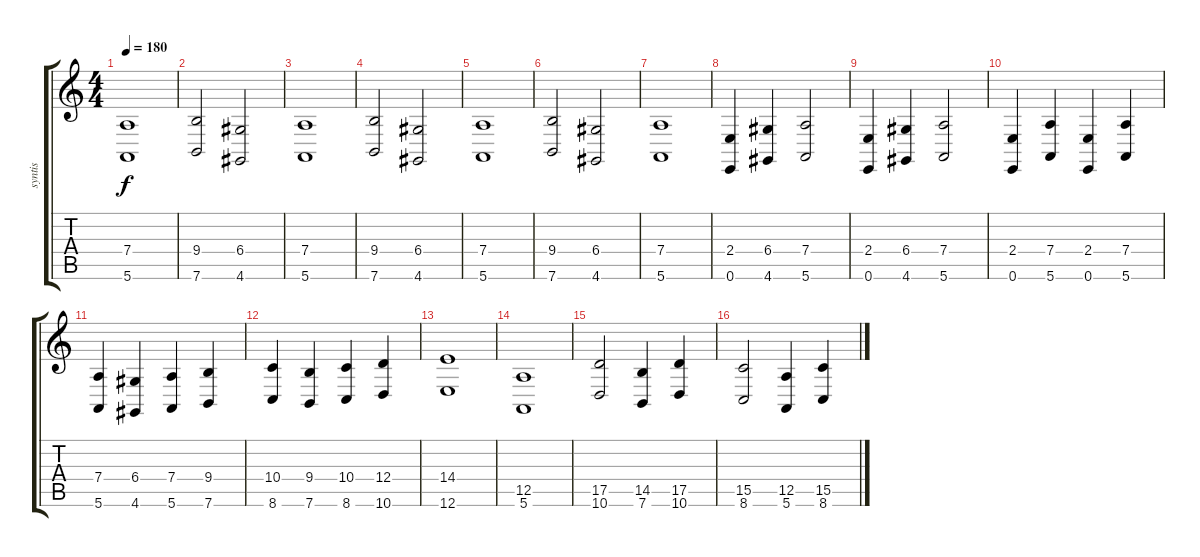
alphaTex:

\track ("syntis" "syntis") {instrument harpsichord}
\staff {score tabs}
\tuning (E4 B3 G3 D3 A2 E2) {hide}
\ts (4 4)
\tempo 180
\clef g2
\ks c
(7.4 5.6).1{dy f} |
(9.4 7.6).2 (6.4 4.6).2 |
(7.4 5.6).1 |
(9.4 7.6).2 (6.4 4.6).2 |
(7.4 5.6).1 |
(9.4 7.6).2 (6.4 4.6).2 |
(7.4 5.6).1 |
(2.4 0.6).4{volume 12} (6.4 4.6).4 (7.4 5.6).2 |
(2.4 0.6).4 (6.4 4.6).4 (7.4 5.6).2 |
(2.4 0.6).4 (7.4 5.6).4 (2.4 0.6).4 (7.4 5.6).4 |
(7.4 5.6).4 (6.4 4.6).4 (7.4 5.6).4 (9.4 7.6).4 |
(10.4 8.6).4 (9.4 7.6).4 (10.4 8.6).4 (12.4 10.6).4 |
(14.4 12.6).1 |
(12.5 5.6).1 |
(17.5 10.6).2 (14.5 7.6).4 (17.5 10.6).4 |
(15.5 8.6).2 (12.5 5.6).4 (15.5 8.6).4
